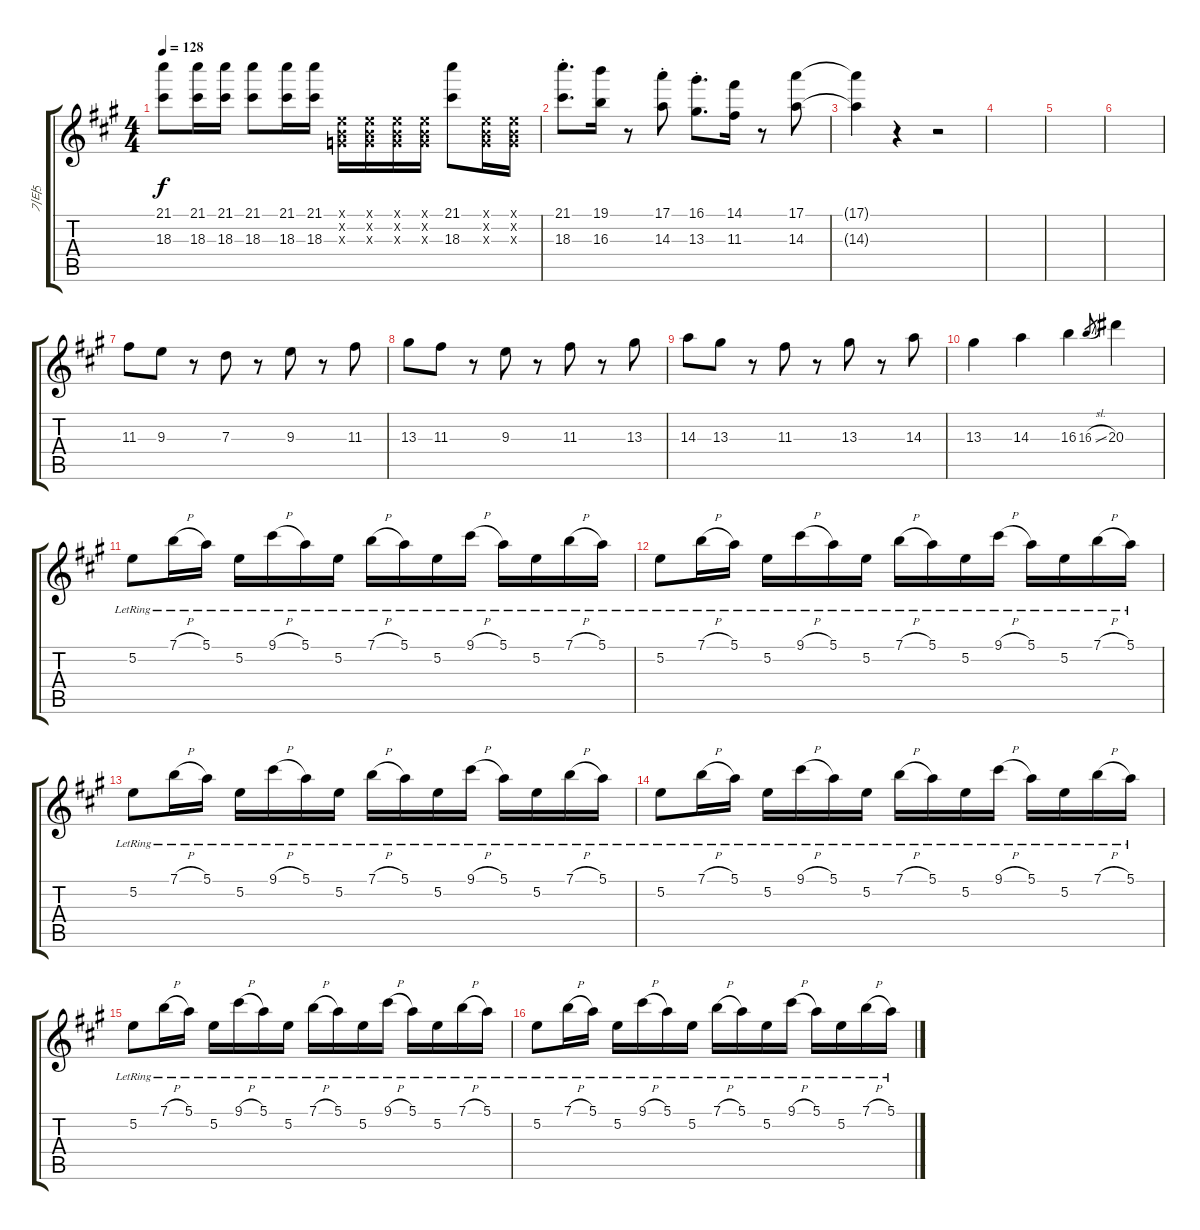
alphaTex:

\track ("기타5" "기타5") {instrument acousticguitarsteel}
\staff {score tabs}
\tuning (E4 B3 G3 D3 A2 E2) {hide}
\ts (4 4)
\tempo 128
\clef g2
\ks a
(21.1{t} 18.3{t}).8{dy f} (21.1 18.3).16 (21.1 18.3).16 (21.1 18.3).8 (21.1 18.3).16 (21.1 18.3).16 (0.1{x} 0.2{x} 0.3{x}).16 (0.1{x} 0.2{x} 0.3{x}).16 (0.1{x} 0.2{x} 0.3{x}).16 (0.1{x} 0.2{x} 0.3{x}).16 (21.1 18.3).8 (0.1{x} 0.2{x} 0.3{x}).16 (0.1{x} 0.2{x} 0.3{x}).16 |
(21.1{st} 18.3{st}).8{d} (19.1 16.3).16 r.8 (17.1{st} 14.3{st}).8 (16.1{st} 13.3{st}).8{d} (14.1 11.3).16 r.8 (17.1 14.3).8 |
(17.1{t} 14.3{t}).4 r.4 r.2 |
|
|
|
11.3.8 9.3.8 r.8 7.3.8 r.8 9.3.8 r.8 11.3.8 |
13.3.8 11.3.8 r.8 9.3.8 r.8 11.3.8 r.8 13.3.8 |
14.3.8 13.3.8 r.8 11.3.8 r.8 13.3.8 r.8 14.3.8 |
13.3.4 14.3.4 16.3.4 16.3{sl}.8{gr} 20.3.4 |
5.2{lr}.8 7.1{h lr}.16 5.1{lr}.16 5.2{lr}.16 9.1{h lr}.16 5.1{lr}.16 5.2{lr}.16 7.1{h lr}.16 5.1{lr}.16 5.2{lr}.16 9.1{h lr}.16 5.1{lr}.16 5.2{lr}.16 7.1{h lr}.16 5.1{lr}.16 |
5.2{lr}.8 7.1{h lr}.16 5.1{lr}.16 5.2{lr}.16 9.1{h lr}.16 5.1{lr}.16 5.2{lr}.16 7.1{h lr}.16 5.1{lr}.16 5.2{lr}.16 9.1{h lr}.16 5.1{lr}.16 5.2{lr}.16 7.1{h lr}.16 5.1{lr}.16 |
5.2{lr}.8 7.1{h lr}.16 5.1{lr}.16 5.2{lr}.16 9.1{h lr}.16 5.1{lr}.16 5.2{lr}.16 7.1{h lr}.16 5.1{lr}.16 5.2{lr}.16 9.1{h lr}.16 5.1{lr}.16 5.2{lr}.16 7.1{h lr}.16 5.1{lr}.16 |
5.2{lr}.8 7.1{h lr}.16 5.1{lr}.16 5.2{lr}.16 9.1{h lr}.16 5.1{lr}.16 5.2{lr}.16 7.1{h lr}.16 5.1{lr}.16 5.2{lr}.16 9.1{h lr}.16 5.1{lr}.16 5.2{lr}.16 7.1{h lr}.16 5.1{lr}.16 |
5.2{lr}.8 7.1{h lr}.16 5.1{lr}.16 5.2{lr}.16 9.1{h lr}.16 5.1{lr}.16 5.2{lr}.16 7.1{h lr}.16 5.1{lr}.16 5.2{lr}.16 9.1{h lr}.16 5.1{lr}.16 5.2{lr}.16 7.1{h lr}.16 5.1{lr}.16 |
5.2{lr}.8 7.1{h lr}.16 5.1{lr}.16 5.2{lr}.16 9.1{h lr}.16 5.1{lr}.16 5.2{lr}.16 7.1{h lr}.16 5.1{lr}.16 5.2{lr}.16 9.1{h lr}.16 5.1{lr}.16 5.2{lr}.16 7.1{h lr}.16 5.1{lr}.16
